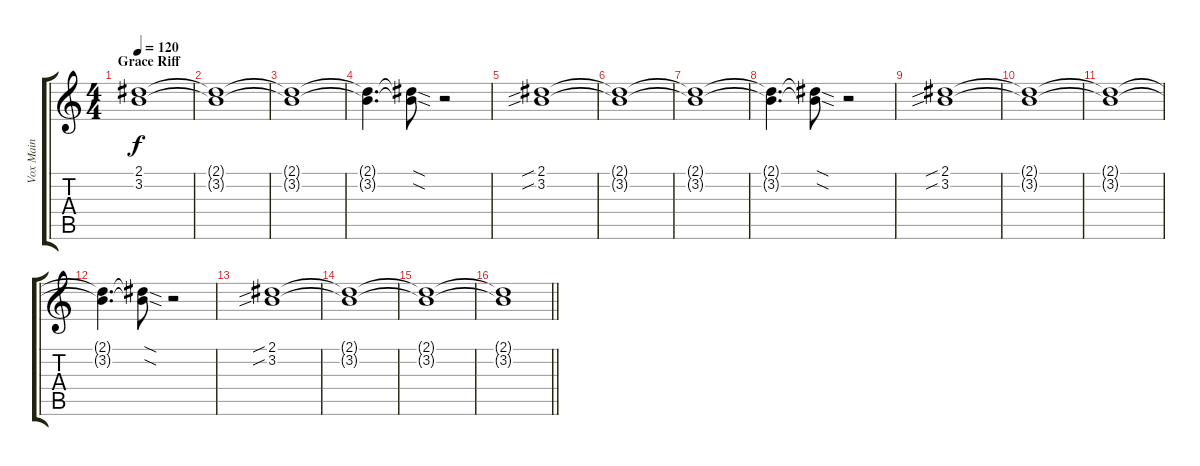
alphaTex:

\track ("Vox Main" "Vox Main") {instrument electricbasspick}
\staff {score tabs}
\tuning (Db4 Ab3 E3 B2 Gb2 B1) {hide}
\ts (4 4)
\section ("" "Grace Riff")
\tempo 120
\clef g2
\ks c
(2.1 3.2).1{dy f} |
(2.1{t} 3.2{t}).1 |
(2.1{t} 3.2{t}).1 |
(2.1{t} 3.2{t}).4{d} (2.1{sod t} 3.2{sod t}).8 r.2 |
(2.1{sib} 3.2{sib}).1 |
(2.1{t} 3.2{t}).1 |
(2.1{t} 3.2{t}).1 |
(2.1{t} 3.2{t}).4{d} (2.1{sod t} 3.2{sod t}).8 r.2 |
(2.1{sib} 3.2{sib}).1 |
(2.1{t} 3.2{t}).1 |
(2.1{t} 3.2{t}).1 |
(2.1{t} 3.2{t}).4{d} (2.1{sod t} 3.2{sod t}).8 r.2 |
(2.1{sib} 3.2{sib}).1 |
(2.1{t} 3.2{t}).1 |
(2.1{t} 3.2{t}).1 |
\barLineRight lightlight
(2.1{t} 3.2{t}).1
